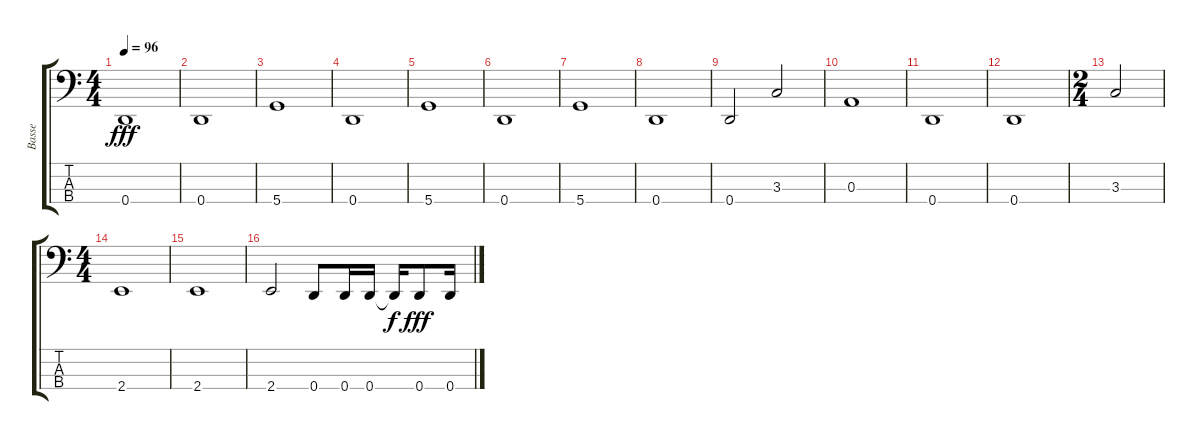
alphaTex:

\track ("Basse" "Basse") {instrument electricbassfinger}
\staff {score tabs}
\tuning (G2 D2 A1 D1) {hide}
\ts (4 4)
\tempo 96
\clef f4
\ks c
0.4.1{dy fff} |
0.4.1 |
5.4.1 |
0.4.1 |
5.4.1 |
0.4.1 |
5.4.1 |
0.4.1 |
0.4.2 3.3.2 |
0.3.1 |
0.4.1 |
0.4.1 |
\ts (2 4)
3.3.2 |
\ts (4 4)
2.4.1 |
2.4.1 |
2.4.2 0.4.8 0.4.16 0.4.16 0.4{t}.16{dy f} 0.4.8{dy fff} 0.4.16
